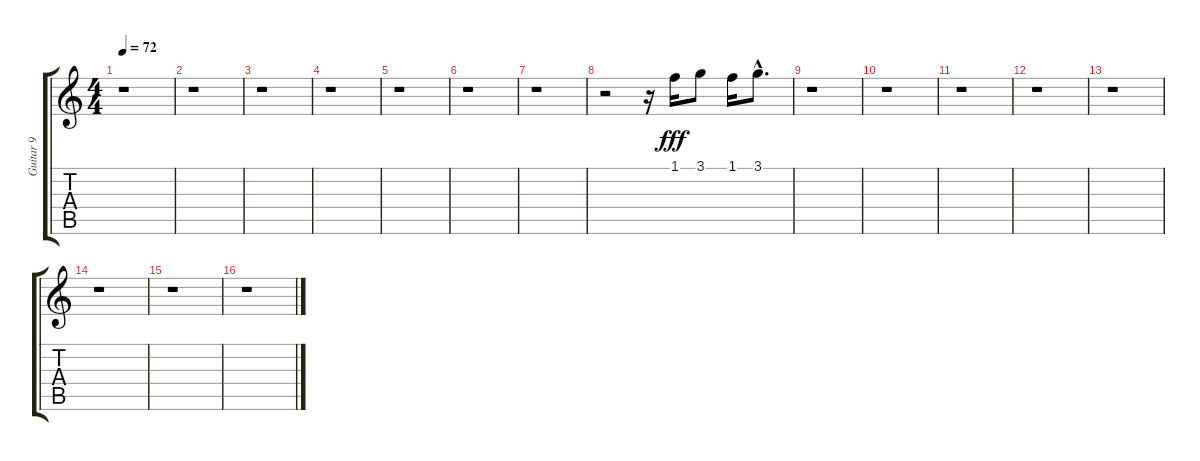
\track ("Guitar 9" "Guitar 9") {instrument overdrivenguitar}
\staff {score tabs}
\tuning (E4 B3 G3 D3 A2 E2) {hide}
\ts (4 4)
\tempo 72
\clef g2
\ks c
r.1{dy fff instrument overdrivenguitar} |
r.1 |
r.1 |
r.1 |
r.1 |
r.1 |
r.1 |
r.2 r.16 1.1.16 3.1.8 1.1.16 3.1{hac}.8{d} |
r.1 |
r.1 |
r.1 |
r.1 |
r.1 |
r.1 |
r.1 |
r.1
